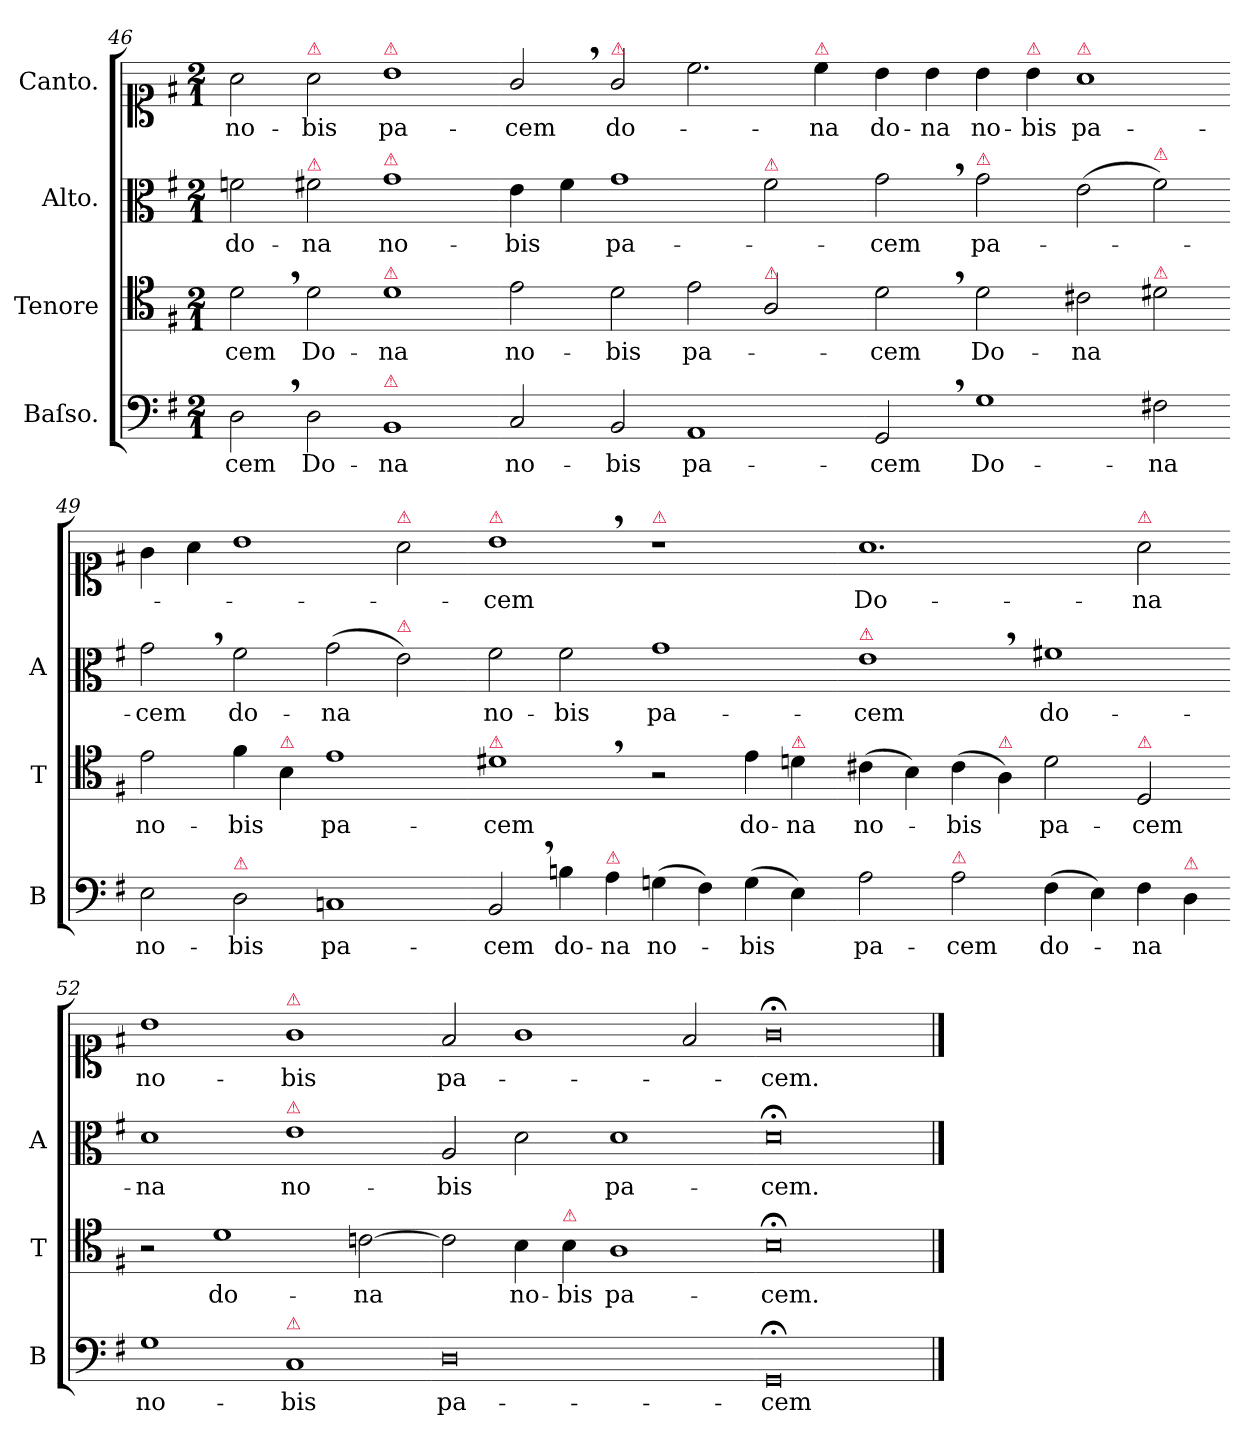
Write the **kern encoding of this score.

**kern	**text	**kern	**text	**kern	**text	**kern	**text
*part4	*part4	*part3	*part3	*part2	*part2	*part1	*part1
*staff4	*staff4	*staff3	*staff3	*staff2	*staff2	*staff1	*staff1
*I"Baſso.	*	*I"Tenore	*	*I"Alto.	*	*I"Canto.	*
*I'B	*	*I'T	*	*I'A	*	*	*
*clefF4	*	*clefC4	*	*clefC3	*	*clefC1	*
*k[f#]	*	*k[f#]	*	*k[f#]	*	*k[f#]	*
*M2/1	*	*M2/1	*	*M2/1	*	*M2/1	*
=46	=46	=46	=46	=46	=46	=46	=46
2D,\	-cem	2d,\	-cem	2fn\	do-	2a\	no-
!	!	!	!	!	!	!LO:TX:a:color=crimson:t=⚠	!
!	!	!	!	!LO:TX:a:color=crimson:t=⚠	!	!	!
!	!LO:LY:i	!	!	!	!	!	!
2D\	Do-	2d\	Do-	2f#X\	-na	2a\	-bis
!	!	!	!	!	!	!LO:TX:a:color=crimson:t=⚠	!
!	!	!	!	!LO:TX:a:color=crimson:t=⚠	!	!	!
!	!	!LO:TX:a:color=crimson:t=⚠	!	!	!	!	!
!LO:TX:a:color=crimson:t=⚠	!	!	!	!	!	!	!
!	!LO:LY:i	!	!	!	!	!	!
1BB	-na	1d	-na	1g	no-	1b	pa-
=47-	=47-	=47-	=47-	=47-	=47-	=47-	=47-
!	!LO:LY:i	!	!	!	!	!	!
2C/	no-	2e\	no-	4e\	-bis	2g,/	-cem
.	.	.	.	4f#\	.	.	.
!	!	!	!	!	!	!LO:TX:a:color=crimson:t=⚠	!
!	!LO:LY:i	!	!	!	!	!	!
2BB/	-bis	2d\	-bis	1g	pa-	2g/	do-
!	!LO:LY:i	!	!	!	!	!	!
1AA	pa-	2e\	pa-	.	.	2.cc\	.
!	!	!	!	!LO:TX:a:color=crimson:t=⚠	!	!	!
!	!	!LO:TX:a:color=crimson:t=⚠	!	!	!	!	!
.	.	2A/	.	2f#\	.	.	.
!	!	!	!	!	!	!LO:TX:a:color=crimson:t=⚠	!
.	.	.	.	.	.	4cc\	-na
=48-	=48-	=48-	=48-	=48-	=48-	=48-	=48-
!	!LO:LY:i	!	!	!	!	!	!
2GG,/	-cem	2d,\	-cem	2g,\	-cem	4b\	do-
.	.	.	.	.	.	4b\	-na
!	!	!	!	!LO:TX:a:color=crimson:t=⚠	!	!	!
1G\	Do-	2d\	Do-	2g\	pa-	4b\	no-
!	!	!	!	!	!	!LO:TX:a:color=crimson:t=⚠	!
.	.	.	.	.	.	4b\	-bis
!	!	!	!	!	!	!LO:TX:a:color=crimson:t=⚠	!
.	.	2c#X\	-na	(2e\	.	1a	pa-
!	!	!	!	!LO:TX:a:color=crimson:t=⚠	!	!	!
!	!	!LO:TX:a:color=crimson:t=⚠	!	!	!	!	!
2F#X\	-na	2d#X\	.	2f#\)	.	.	.
=49-	=49-	=49-	=49-	=49-	=49-	=49-	=49-
2E\	no-	2e\	no-	2g,\	-cem	4g\	.
.	.	.	.	.	.	4a\	.
!LO:TX:a:color=crimson:t=⚠	!	!	!	!	!	!	!
2D\	-bis	4f#\	-bis	2f#\	do-	1b	.
!	!	!LO:TX:a:color=crimson:t=⚠	!	!	!	!	!
.	.	4B\	.	.	.	.	.
1Cn	pa-	1e	pa-	(2g\	-na	.	.
!	!	!	!	!	!	!LO:TX:a:color=crimson:t=⚠	!
!	!	!	!	!LO:TX:a:color=crimson:t=⚠	!	!	!
.	.	.	.	2e\)	.	2a\	.
=50-	=50-	=50-	=50-	=50-	=50-	=50-	=50-
!	!	!	!	!	!	!LO:TX:a:color=crimson:t=⚠	!
!	!	!LO:TX:a:color=crimson:t=⚠	!	!	!	!	!
2BB,/	-cem	1d#X,<	-cem	2f#\	no-	1b,	-cem
4Bn\	do-	.	.	2f#\	-bis	.	.
!LO:TX:a:color=crimson:t=⚠	!	!	!	!	!	!	!
4A\	-na	.	.	.	.	.	.
!	!	!	!	!	!	!LO:TX:a:color=crimson:t=⚠	!
(4Gn\	no-	2r	.	1g	pa-	1r	.
4F#\)	.	.	.	.	.	.	.
(4G\	-bis	4e\	do-	.	.	.	.
!	!	!LO:TX:a:color=crimson:t=⚠	!	!	!	!	!
4E\)	.	4dn\	-na	.	.	.	.
=51-	=51-	=51-	=51-	=51-	=51-	=51-	=51-
!	!	!	!	!LO:TX:a:color=crimson:t=⚠	!	!	!
2A\	pa-	(4c#X\	no-	1e,	-cem	1.a	Do-
.	.	4B\)	.	.	.	.	.
!LO:TX:a:color=crimson:t=⚠	!	!	!	!	!	!	!
2A\	-cem	(4c#\	-bis	.	.	.	.
!	!	!LO:TX:a:color=crimson:t=⚠	!	!	!	!	!
.	.	4A\)	.	.	.	.	.
(4F#\	do-	2d\	pa-	1f#X	do-	.	.
4E\)	.	.	.	.	.	.	.
!	!	!	!	!	!	!LO:TX:a:color=crimson:t=⚠	!
!	!	!LO:TX:a:color=crimson:t=⚠	!	!	!	!	!
4F#\	-na	2D/	-cem	.	.	2a\	-na
!LO:TX:a:color=crimson:t=⚠	!	!	!	!	!	!	!
4D\	.	.	.	.	.	.	.
=52-	=52-	=52-	=52-	=52-	=52-	=52-	=52-
1G	no-	2r	.	1d	-na	1b	no-
.	.	1d	do-	.	.	.	.
!	!	!	!	!	!	!LO:TX:a:color=crimson:t=⚠	!
!	!	!	!	!LO:TX:a:color=crimson:t=⚠	!	!	!
!LO:TX:a:color=crimson:t=⚠	!	!	!	!	!	!	!
1C	-bis	.	.	1e	no-	1g	-bis
.	.	[2cn\	-na	.	.	.	.
=53-	=53-	=53-	=53-	=53-	=53-	=53-	=53-
0D	pa-	2c\]	.	2A/	-bis	2f#/	pa-
.	.	4B\	no-	2d\	.	1g	.
!	!	!LO:TX:a:color=crimson:t=⚠	!	!	!	!	!
.	.	4B\	-bis	.	.	.	.
.	.	1A	pa-	1d	pa-	.	.
.	.	.	.	.	.	2f#/	.
=54-	=54-	=54-	=54-	=54-	=54-	=54-	=54-
0GG;<	-cem	0B;<	-cem.	0d;<	-cem.	0g;<	-cem.
==	==	==	==	==	==	==	==
*-	*-	*-	*-	*-	*-	*-	*-
